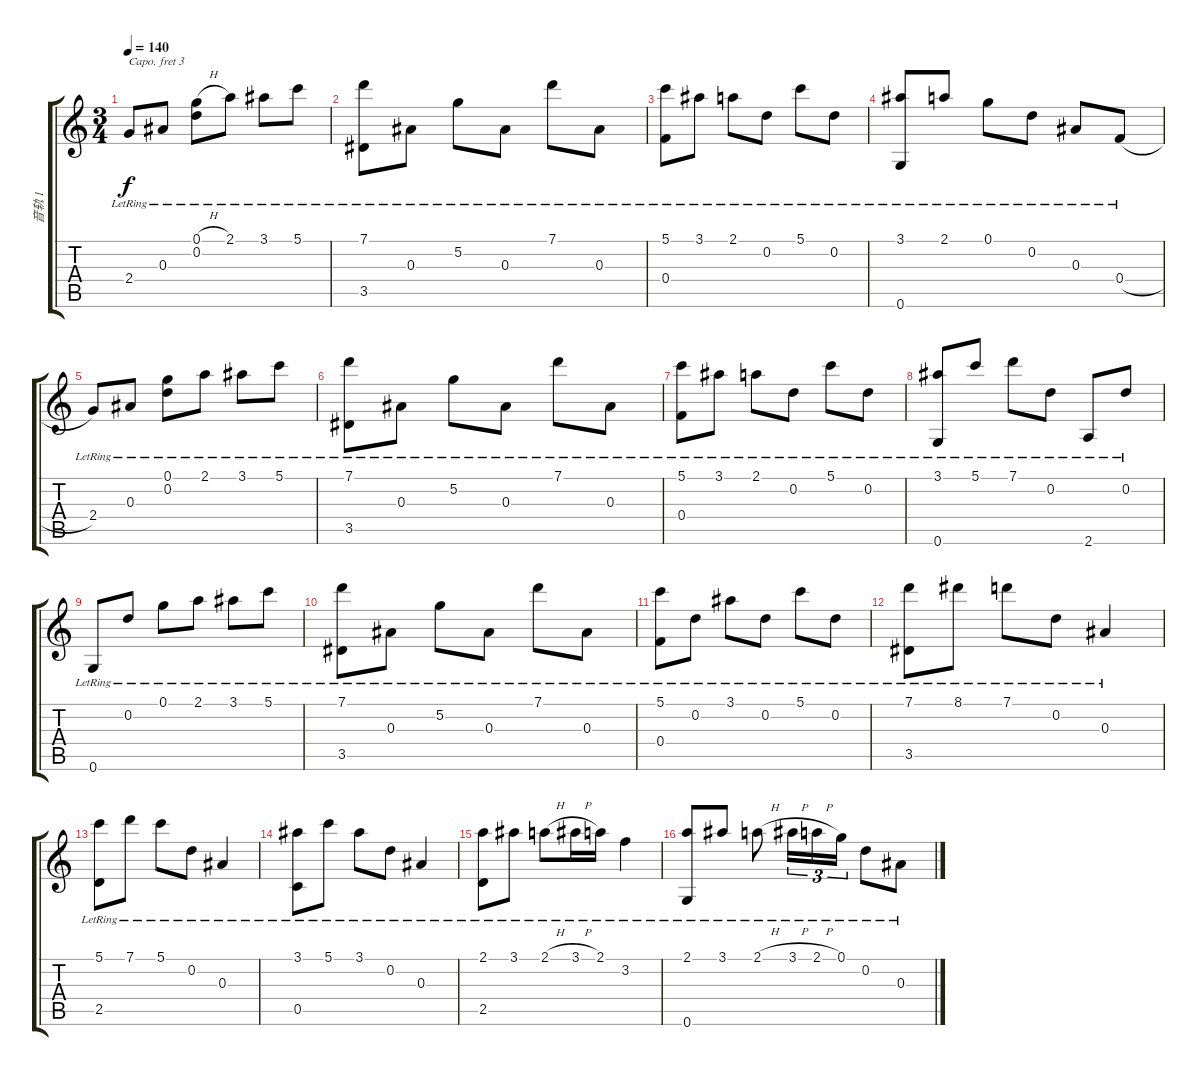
\track ("音轨 1" "音轨 1") {instrument acousticguitarnylon}
\staff {score tabs}
\capo 3
\tuning (E4 B3 G3 D3 A2 E2) {hide}
\ts (3 4)
\tempo 140
\clef g2
\ks c
2.4{lr}.8{dy f} 0.3{lr}.8 (0.1{h lr} 0.2{lr}).8 2.1{lr}.8 3.1{lr}.8 5.1{lr}.8 |
(7.1{lr} 3.5{lr}).8 0.3{lr}.8 5.2{lr}.8 0.3{lr}.8 7.1{lr}.8 0.3{lr}.8 |
(5.1{lr} 0.4{lr}).8 3.1{lr}.8 2.1{lr}.8 0.2{lr}.8 5.1{lr}.8 0.2{lr}.8 |
(3.1{lr} 0.6{lr}).8 2.1{lr}.8 0.1{lr}.8 0.2{lr}.8 0.3{lr}.8 0.4{h lr}.8 |
2.4{lr}.8 0.3{lr}.8 (0.1{lr} 0.2{lr}).8 2.1{lr}.8 3.1{lr}.8 5.1{lr}.8 |
(7.1{lr} 3.5{lr}).8 0.3{lr}.8 5.2{lr}.8 0.3{lr}.8 7.1{lr}.8 0.3{lr}.8 |
(5.1{lr} 0.4{lr}).8 3.1{lr}.8 2.1{lr}.8 0.2{lr}.8 5.1{lr}.8 0.2{lr}.8 |
(3.1{lr} 0.6{lr}).8 5.1{lr}.8 7.1{lr}.8 0.2{lr}.8 2.6{lr}.8 0.2{lr}.8 |
0.6{lr}.8 0.2{lr}.8 0.1{lr}.8 2.1{lr}.8 3.1{lr}.8 5.1{lr}.8 |
(7.1{lr} 3.5{lr}).8 0.3{lr}.8 5.2{lr}.8 0.3{lr}.8 7.1{lr}.8 0.3{lr}.8 |
(5.1{lr} 0.4{lr}).8 0.2{lr}.8 3.1{lr}.8 0.2{lr}.8 5.1{lr}.8 0.2{lr}.8 |
(7.1{lr} 3.5{lr}).8 8.1{lr}.8 7.1{lr}.8 0.2{lr}.8 0.3{lr}.4 |
(5.1{lr} 2.5{lr}).8 7.1{lr}.8 5.1{lr}.8 0.2{lr}.8 0.3{lr}.4 |
(3.1{lr} 0.5{lr}).8 5.1{lr}.8 3.1{lr}.8 0.2{lr}.8 0.3{lr}.4 |
(2.1{lr} 2.5{lr}).8 3.1{lr}.8 2.1{h lr}.8 3.1{h lr}.16 2.1{lr}.16 3.2{lr}.4 |
(2.1{lr} 0.6{lr}).8 3.1{lr}.8 2.1{h lr}.8 3.1{h lr}.16{tu (3 2)} 2.1{h lr}.16{tu (3 2)} 0.1{lr}.16{tu (3 2)} 0.2{lr}.8 0.3{lr}.8
